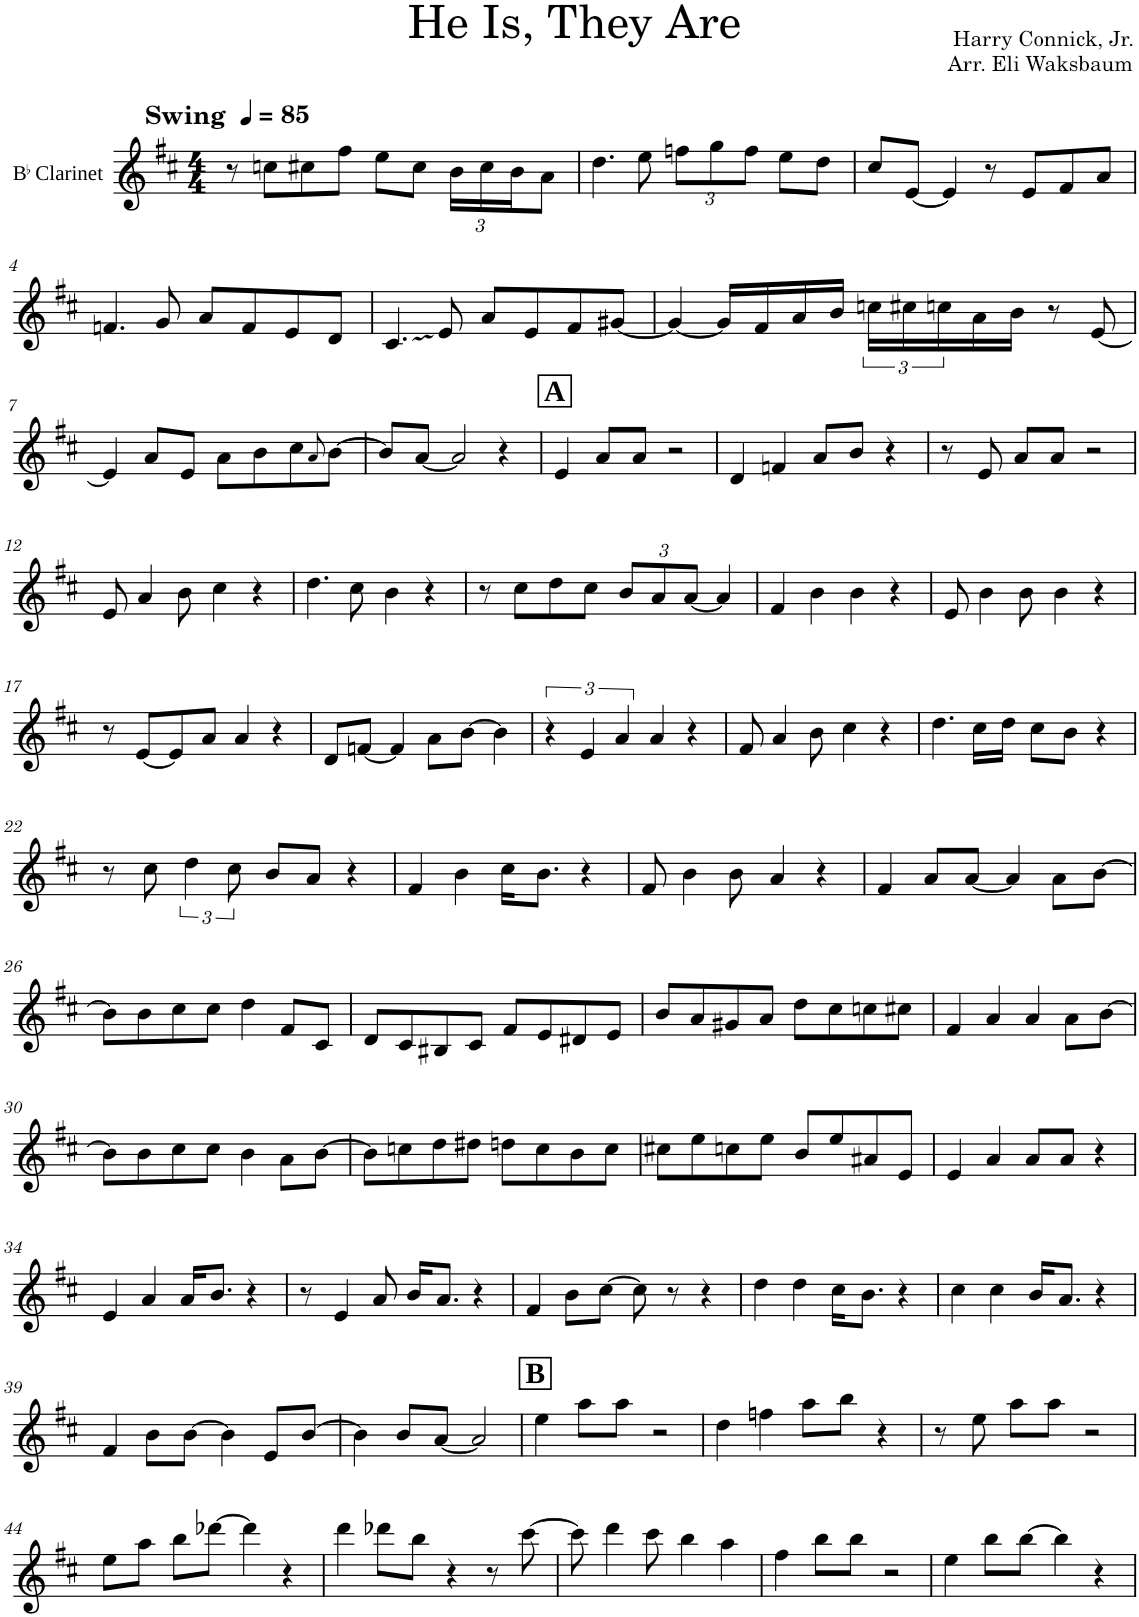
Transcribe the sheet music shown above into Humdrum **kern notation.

**kern
*part1
*staff1
*I"BaccidentalFlat Clarinet
*I'Cl
*clefG2
*Trd1c2
*k[f#c#]
*M4/4
*MM85
=1
!LO:TX:a:B:t=Swing
8r
8ccn\L
8cc#X\
8ff#\J
8ee\L
8cc#\J
*Xbrackettup
24b\LL
24cc#\
24b\J
8a\J
=2
4.dd\
8ee\
12ffn\L
12gg\
12ff\J
8ee\L
8dd\J
=3
8cc#/L
[8e/J
4e/]
8r
8e/L
8f#/
8a/J
!!LO:LB:g=z
=4
4.fn/
8g/
8a/L
8f/
8e/
8d/J
=5
4.c#/
8e/
8a/L
8e/
8f#/
[8g#X/J
=6
4g#/_
16g#/LL]
16f#/
16a/
16b/JJ
*brackettup
24ccn\LL
24cc#X\
24ccn\
16a\
16b\JJ
8r
[8e/
!!LO:LB:g=z
=7
4e/]
8a/L
8e/J
8a\L
8b\
8cc#\
8qa/
[8b\J
=8
8b/L]
[8a/J
2a/]
4r
=9
!LO:TX:a:B:t=A
4e/
8a/L
8a/J
2r
=10
4d/
4fn/
8a/L
8b/J
4r
=11
8r
8e/
8a/L
8a/J
2r
!!LO:LB:g=z
=12
8e/
4a/
8b\
4cc#\
4r
=13
4.dd\
8cc#\
4b\
4r
=14
8r
8cc#\L
8dd\
8cc#\J
*Xbrackettup
12b/L
12a/
[12a/J
4a/]
=15
4f#/
4b\
4b\
4r
=16
8e/
4b\
8b\
4b\
4r
!!LO:LB:g=z
=17
8r
[8e/L
8e/]
8a/J
4a/
4r
=18
8d/L
[8fn/J
4f/]
8a\L
[8b\J
4b\]
=19
*brackettup
6r
6e/
6a/
4a/
4r
=20
8f#/
4a/
8b\
4cc#\
4r
=21
4.dd\
16cc#\LL
16dd\JJ
8cc#\L
8b\J
4r
!!LO:LB:g=z
=22
8r
8cc#\
6dd\
12cc#\
8b/L
8a/J
4r
=23
4f#/
4b\
16cc#\KL
8.b\J
4r
=24
8f#/
4b\
8b\
4a/
4r
=25
4f#/
8a/L
[8a/J
4a/]
8a\L
[8b\J
!!LO:LB:g=z
=26
8b\L]
8b\
8cc#\
8cc#\J
4dd\
8f#/L
8c#/J
=27
8d/L
8c#/
8B#X/
8c#/J
8f#/L
8e/
8d#X/
8e/J
=28
8b/L
8a/
8g#X/
8a/J
8dd\L
8cc#\
8ccn\
8cc#X\J
=29
4f#/
4a/
4a/
8a\L
[8b\J
!!LO:LB:g=z
=30
8b\L]
8b\
8cc#\
8cc#\J
4b\
8a\L
[8b\J
=31
8b\L]
8ccn\
8dd\
8dd#X\J
8ddn\L
8cc\
8b\
8cc\J
=32
8cc#X\L
8ee\
8ccn\
8ee\J
8b/L
8ee/
8a#X/
8e/J
=33
4e/
4a/
8a/L
8a/J
4r
!!LO:LB:g=z
=34
4e/
4a/
16a/KL
8.b/J
4r
=35
8r
4e/
8a/
16b/KL
8.a/J
4r
=36
4f#/
8b\L
[8cc#\J
8cc#\]
8r
4r
=37
4dd\
4dd\
16cc#\KL
8.b\J
4r
=38
4cc#\
4cc#\
16b/KL
8.a/J
4r
!!LO:LB:g=z
=39
4f#/
8b\L
[8b\J
4b\]
8e/L
[8b/J
=40
4b\]
8b/L
[8a/J
2a/]
=41
!LO:TX:a:B:t=B
4ee\
8aa\L
8aa\J
2r
=42
4dd\
4ffn\
8aa\L
8bb\J
4r
=43
8r
8ee\
8aa\L
8aa\J
2r
!!LO:LB:g=z
=44
8ee\L
8aa\J
8bb\L
[8ddd-X\J
4ddd-\]
4r
=45
4ddd\
8ddd-X\L
8bb\J
4r
8r
[8ccc#\
=46
8ccc#\]
4ddd\
8ccc#\
4bb\
4aa\
=47
4ff#\
8bb\L
8bb\J
2r
=48
4ee\
8bb\L
[8bb\J
4bb\]
4r
=
*-
